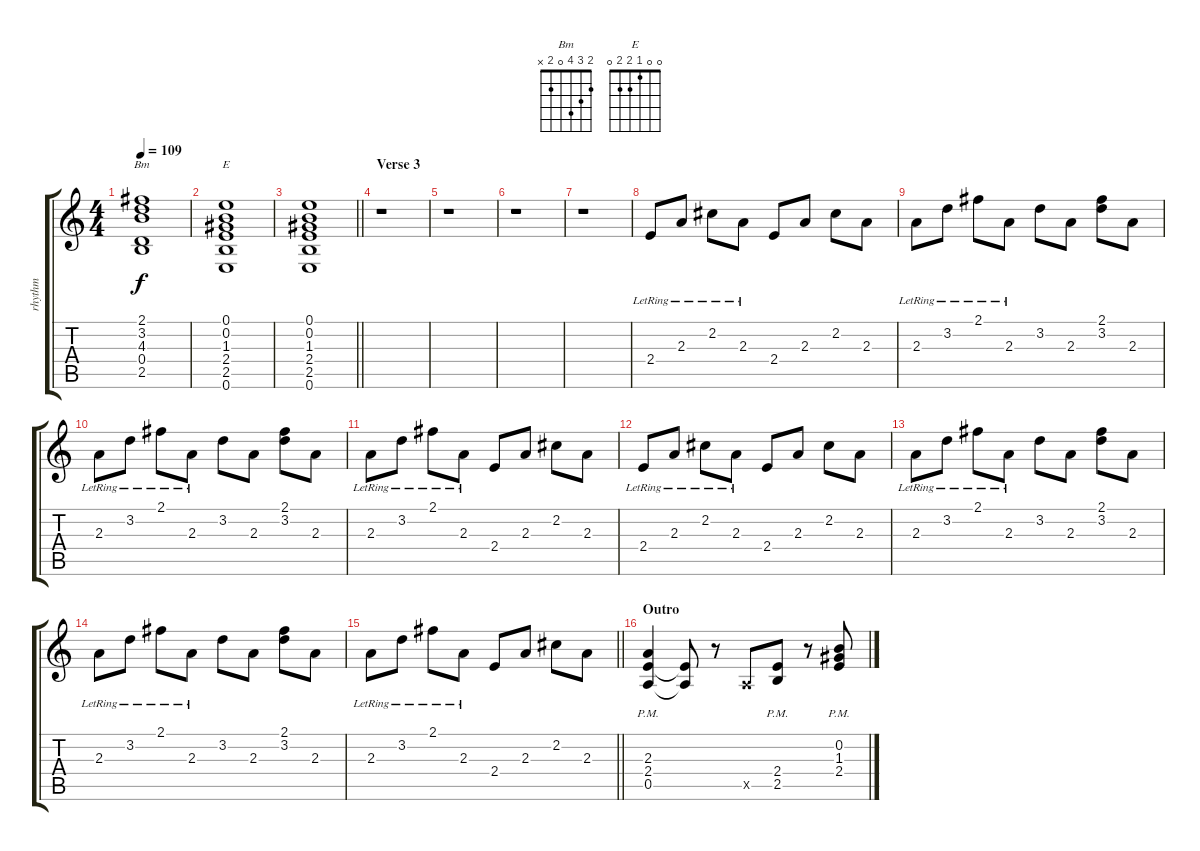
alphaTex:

\track ("rhythm" "rhythm") {instrument overdrivenguitar}
\staff {score tabs}
\tuning (E4 B3 G3 D3 A2 E2) {hide}
\chord ("Bm" 2 3 4 0 2 x)
\chord ("E" 0 0 1 2 2 0)
\ts (4 4)
\tempo 109
\clef g2
\ks c
(2.1 3.2 4.3 0.4 2.5).1{ch "Bm" dy f} |
(0.1 0.2 1.3 2.4 2.5 0.6).1{ch "E"} |
\barLineRight lightlight
(0.1 0.2 1.3 2.4 2.5 0.6).1 |
\section ("" "Verse 3")
r.1 |
r.1 |
r.1 |
r.1 |
2.4{lr}.8 2.3{lr}.8 2.2{lr}.8 2.3{lr}.8 2.4.8 2.3.8 2.2.8 2.3.8 |
2.3{lr}.8 3.2{lr}.8 2.1{lr}.8 2.3{lr}.8 3.2.8 2.3.8 (2.1 3.2).8 2.3.8 |
2.3{lr}.8 3.2{lr}.8 2.1{lr}.8 2.3{lr}.8 3.2.8 2.3.8 (2.1 3.2).8 2.3.8 |
2.3{lr}.8 3.2{lr}.8 2.1{lr}.8 2.3{lr}.8 2.4.8 2.3.8 2.2.8 2.3.8 |
2.4{lr}.8 2.3{lr}.8 2.2{lr}.8 2.3{lr}.8 2.4.8 2.3.8 2.2.8 2.3.8 |
2.3{lr}.8 3.2{lr}.8 2.1{lr}.8 2.3{lr}.8 3.2.8 2.3.8 (2.1 3.2).8 2.3.8 |
2.3{lr}.8 3.2{lr}.8 2.1{lr}.8 2.3{lr}.8 3.2.8 2.3.8 (2.1 3.2).8 2.3.8 |
\barLineRight lightlight
2.3{lr}.8 3.2{lr}.8 2.1{lr}.8 2.3{lr}.8 2.4.8 2.3.8 2.2.8 2.3.8 |
\section ("" "Outro")
(2.3 2.4{pm} 0.5{pm}).4 (2.4{t} 0.5{t}).8 r.8 0.5{x}.8 (2.4{pm} 2.5{pm}).8 r.8 (0.2{pm} 1.3{pm} 2.4{pm}).8
